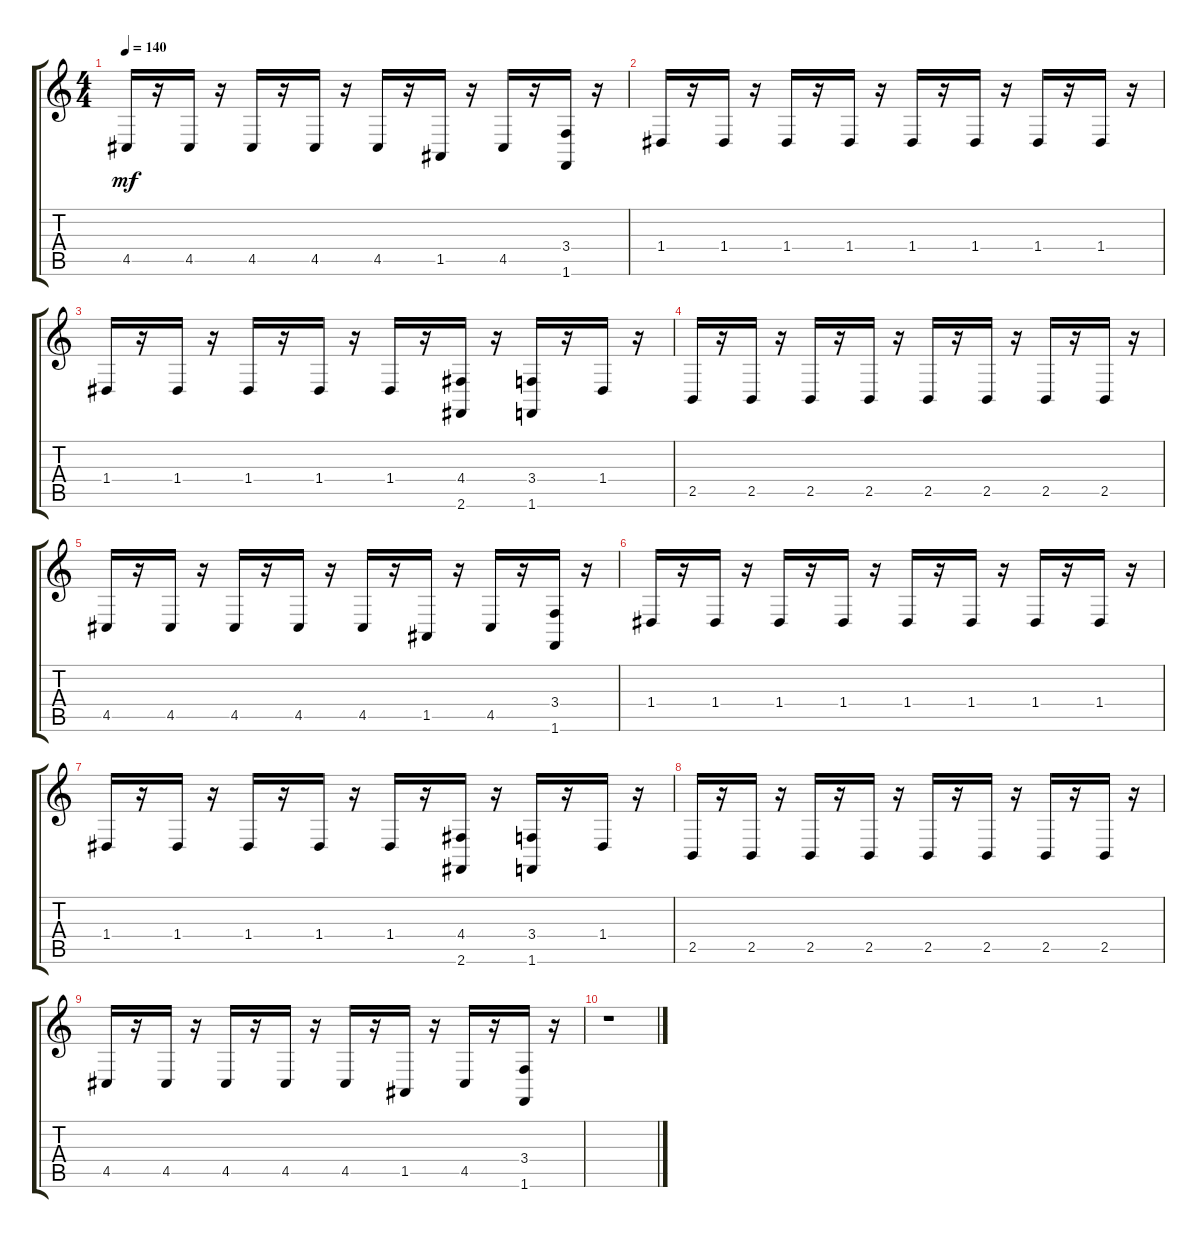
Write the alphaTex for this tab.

\track "" {instrument musicbox}
\staff {score tabs}
\tuning (E4 B3 G3 D3 A2 E2) {hide}
\ts (4 4)
\tempo 140
\clef g2
\ks c
4.5.16{dy mf} r.16 4.5.16 r.16 4.5.16 r.16 4.5.16 r.16 4.5.16 r.16 1.5.16 r.16 4.5.16 r.16 (3.4 1.6).16 r.16 |
1.4.16 r.16 1.4.16 r.16 1.4.16 r.16 1.4.16 r.16 1.4.16 r.16 1.4.16 r.16 1.4.16 r.16 1.4.16 r.16 |
1.4.16 r.16 1.4.16 r.16 1.4.16 r.16 1.4.16 r.16 1.4.16 r.16 (4.4 2.6).16 r.16 (3.4 1.6).16 r.16 1.4.16 r.16 |
2.5.16 r.16 2.5.16 r.16 2.5.16 r.16 2.5.16 r.16 2.5.16 r.16 2.5.16 r.16 2.5.16 r.16 2.5.16 r.16 |
4.5.16 r.16 4.5.16 r.16 4.5.16 r.16 4.5.16 r.16 4.5.16 r.16 1.5.16 r.16 4.5.16 r.16 (3.4 1.6).16 r.16 |
1.4.16 r.16 1.4.16 r.16 1.4.16 r.16 1.4.16 r.16 1.4.16 r.16 1.4.16 r.16 1.4.16 r.16 1.4.16 r.16 |
1.4.16 r.16 1.4.16 r.16 1.4.16 r.16 1.4.16 r.16 1.4.16 r.16 (4.4 2.6).16 r.16 (3.4 1.6).16 r.16 1.4.16 r.16 |
2.5.16 r.16 2.5.16 r.16 2.5.16 r.16 2.5.16 r.16 2.5.16 r.16 2.5.16 r.16 2.5.16 r.16 2.5.16 r.16 |
4.5.16 r.16 4.5.16 r.16 4.5.16 r.16 4.5.16 r.16 4.5.16 r.16 1.5.16 r.16 4.5.16 r.16 (3.4 1.6).16 r.16 |
r.1
